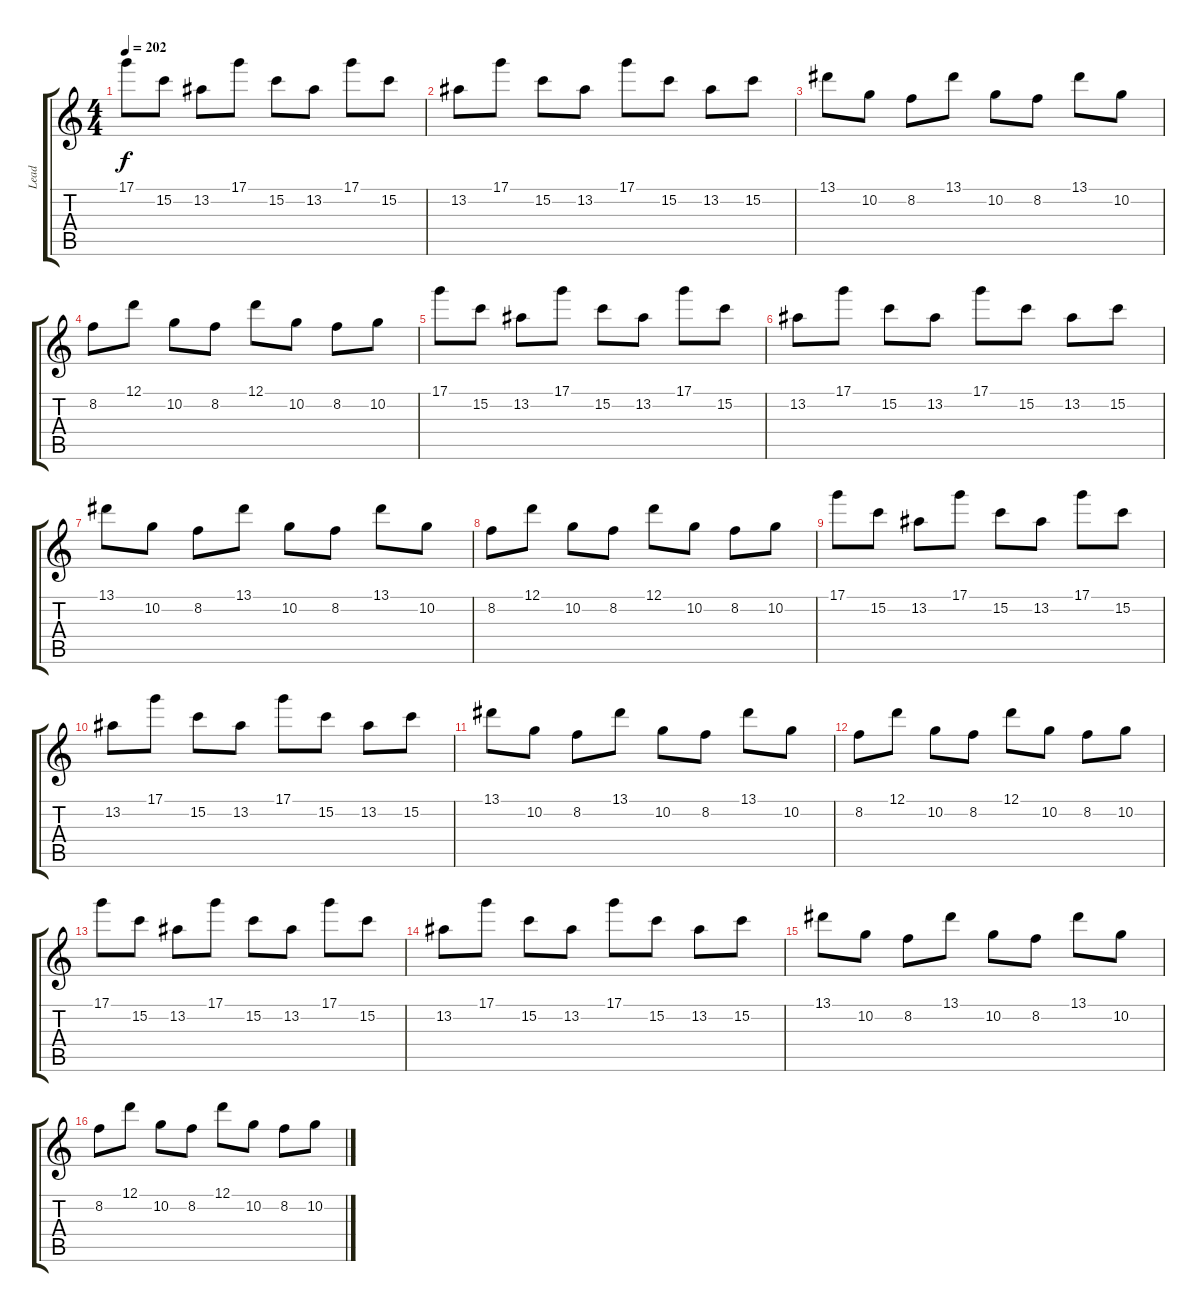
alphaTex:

\track ("Lead" "Lead") {instrument distortionguitar}
\staff {score tabs}
\tuning (D4 A3 F3 C3 G2 C2) {hide}
\ts (4 4)
\tempo 202
\clef g2
\ks c
17.1.8{dy f} 15.2.8 13.2.8 17.1.8 15.2.8 13.2.8 17.1.8 15.2.8 |
13.2.8 17.1.8 15.2.8 13.2.8 17.1.8 15.2.8 13.2.8 15.2.8 |
13.1.8 10.2.8 8.2.8 13.1.8 10.2.8 8.2.8 13.1.8 10.2.8 |
8.2.8 12.1.8 10.2.8 8.2.8 12.1.8 10.2.8 8.2.8 10.2.8 |
17.1.8 15.2.8 13.2.8 17.1.8 15.2.8 13.2.8 17.1.8 15.2.8 |
13.2.8 17.1.8 15.2.8 13.2.8 17.1.8 15.2.8 13.2.8 15.2.8 |
13.1.8 10.2.8 8.2.8 13.1.8 10.2.8 8.2.8 13.1.8 10.2.8 |
8.2.8 12.1.8 10.2.8 8.2.8 12.1.8 10.2.8 8.2.8 10.2.8 |
17.1.8 15.2.8 13.2.8 17.1.8 15.2.8 13.2.8 17.1.8 15.2.8 |
13.2.8 17.1.8 15.2.8 13.2.8 17.1.8 15.2.8 13.2.8 15.2.8 |
13.1.8 10.2.8 8.2.8 13.1.8 10.2.8 8.2.8 13.1.8 10.2.8 |
8.2.8 12.1.8 10.2.8 8.2.8 12.1.8 10.2.8 8.2.8 10.2.8 |
17.1.8 15.2.8 13.2.8 17.1.8 15.2.8 13.2.8 17.1.8 15.2.8 |
13.2.8 17.1.8 15.2.8 13.2.8 17.1.8 15.2.8 13.2.8 15.2.8 |
13.1.8 10.2.8 8.2.8 13.1.8 10.2.8 8.2.8 13.1.8 10.2.8 |
8.2.8 12.1.8 10.2.8 8.2.8 12.1.8 10.2.8 8.2.8 10.2.8
